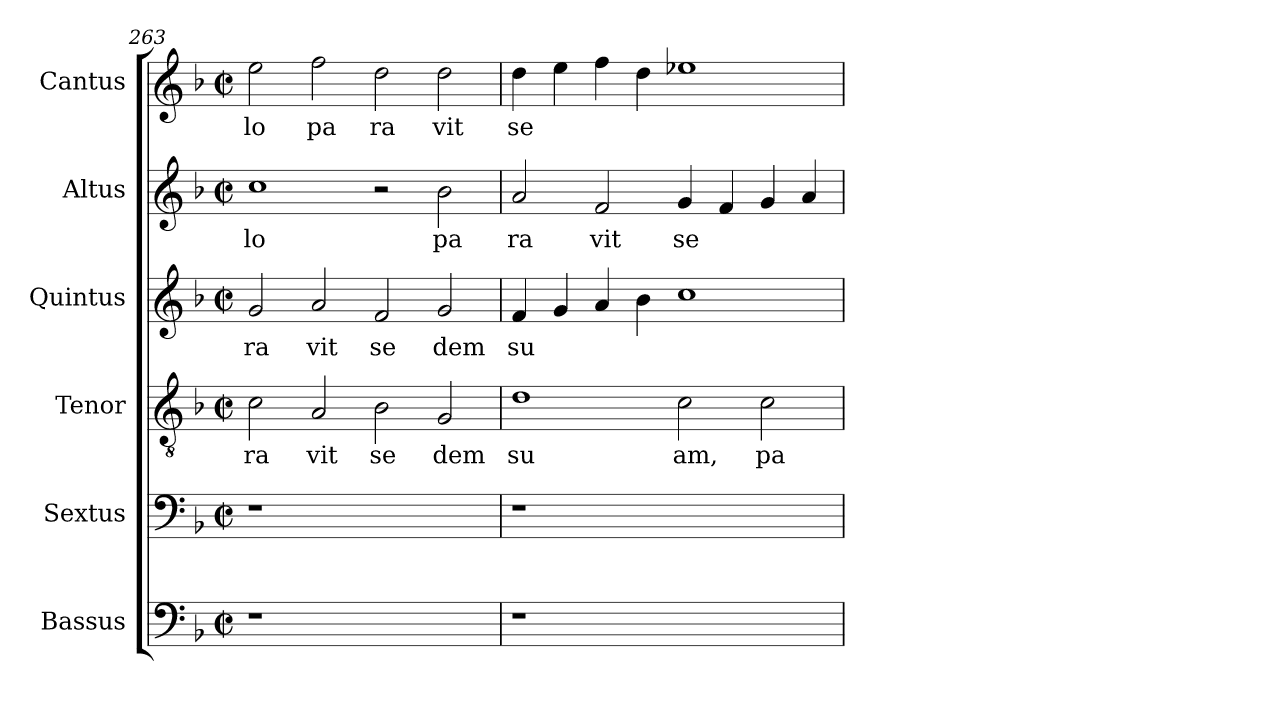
**kern	**kern	**kern	**text	**kern	**text	**kern	**text	**kern	**text
*part6	*part5	*part4	*part4	*part3	*part3	*part2	*part2	*part1	*part1
*staff6	*staff5	*staff4	*staff4	*staff3	*staff3	*staff2	*staff2	*staff1	*staff1
*I"Bassus	*I"Sextus	*I"Tenor	*	*I"Quintus	*	*I"Altus	*	*I"Cantus	*
*I'Bassus	*I'Sextus	*I'Tenor	*	*I'Quintus	*	*I'Altus	*	*I'Cantus	*
*clefF4	*clefF4	*clefGv2	*	*clefG2	*	*clefG2	*	*clefG2	*
*k[b-]	*k[b-]	*k[b-]	*	*k[b-]	*	*k[b-]	*	*k[b-]	*
*F:	*F:	*F:	*	*F:	*	*F:	*	*F:	*
*M2/2	*M2/2	*M2/2	*	*M2/2	*	*M2/2	*	*M2/2	*
*met(c|)	*met(c|)	*met(c|)	*	*met(c|)	*	*met(c|)	*	*met(c|)	*
=263	=263	=263	=263	=263	=263	=263	=263	=263	=263
!	!	!	!LO:LY:b:cj	!	!LO:LY:b:cj	!	!LO:LY:b:cj	!	!LO:LY:b:cj
1r	1r	2c\	ra	2g/	ra	1cc	lo	2ee\	lo
!	!	!	!LO:LY:b:cj	!	!LO:LY:b:cj	!	!	!	!LO:LY:b:cj
.	.	2A/	vit	2a/	vit	.	.	2ff\	pa
!	!	!	!LO:LY:b:cj	!	!LO:LY:b:cj	!	!	!	!LO:LY:b:cj
1ryy	1ryy	2B-\	se	2f/	se	2r	.	2dd\	ra
!	!	!	!LO:LY:b:cj	!	!LO:LY:b:cj	!	!LO:LY:b:cj	!	!LO:LY:b:cj
.	.	2G/	dem	2g/	dem	2b-\	pa	2dd\	vit
=264	=264	=264	=264	=264	=264	=264	=264	=264	=264
!	!	!	!LO:LY:b:cj	!	!LO:LY:b:cj	!	!LO:LY:b:cj	!	!LO:LY:b:cj
1r	1r	1d	su	4f/	su	2a/	ra	4dd\	se
!	!	!	!	!	!LO:LY:b:cj	!	!	!	!LO:LY:b:cj
.	.	.	.	4g/	.	.	.	4ee\	.
!	!	!	!	!	!LO:LY:b:cj	!	!LO:LY:b:cj	!	!LO:LY:b:cj
.	.	.	.	4a/	.	2f/	vit	4ff\	.
!	!	!	!	!	!LO:LY:b:cj	!	!	!	!LO:LY:b:cj
.	.	.	.	4b-\	.	.	.	4dd\	.
!	!	!	!LO:LY:b:cj	!	!LO:LY:b:cj	!	!LO:LY:b:cj	!	!LO:LY:b:cj
1ryy	1ryy	2c\	am,	1cc	.	4g/	se	1ee-X	.
!	!	!	!	!	!	!	!LO:LY:b:cj	!	!
.	.	.	.	.	.	4f/	.	.	.
!	!	!	!LO:LY:b:cj	!	!	!	!LO:LY:b:cj	!	!
.	.	2c\	pa	.	.	4g/	.	.	.
!	!	!	!	!	!	!	!LO:LY:b:cj	!	!
.	.	.	.	.	.	4a/	.	.	.
=	=	=	=	=	=	=	=	=	=
*-	*-	*-	*-	*-	*-	*-	*-	*-	*-
